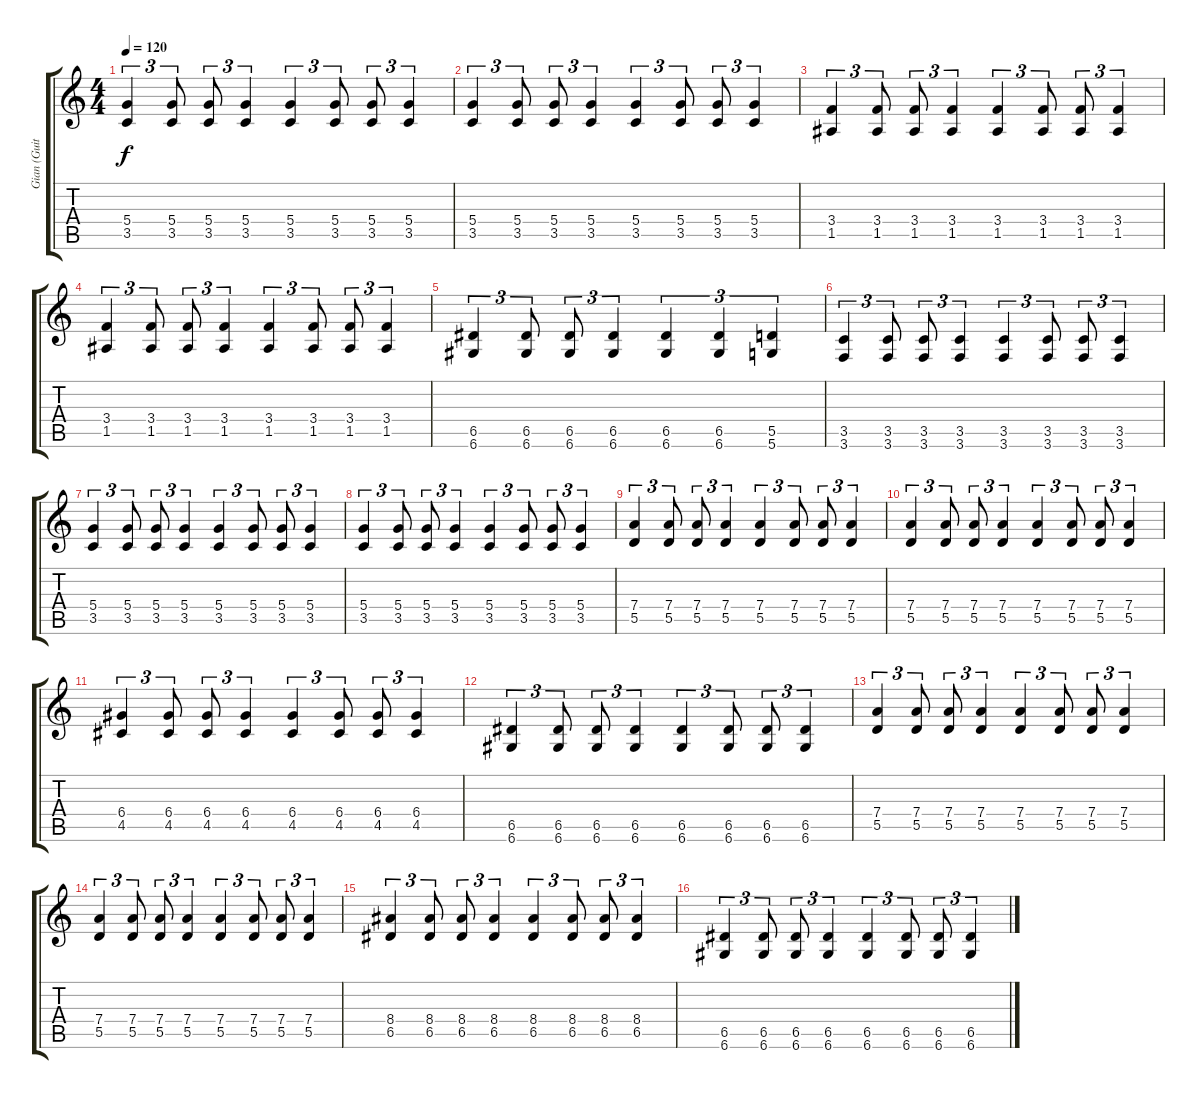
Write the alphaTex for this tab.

\track ("Gian (Guitar)" "Gian (Guit") {instrument distortionguitar}
\staff {score tabs}
\tuning (E4 B3 G3 D3 A2 D2) {hide}
\ts (4 4)
\tempo 120
\clef g2
\ks c
(5.4 3.5).4{tu (3 2) dy f} (5.4 3.5).8{tu (3 2)} (5.4 3.5).8{tu (3 2)} (5.4 3.5).4{tu (3 2)} (5.4 3.5).4{tu (3 2)} (5.4 3.5).8{tu (3 2)} (5.4 3.5).8{tu (3 2)} (5.4 3.5).4{tu (3 2)} |
(5.4 3.5).4{tu (3 2)} (5.4 3.5).8{tu (3 2)} (5.4 3.5).8{tu (3 2)} (5.4 3.5).4{tu (3 2)} (5.4 3.5).4{tu (3 2)} (5.4 3.5).8{tu (3 2)} (5.4 3.5).8{tu (3 2)} (5.4 3.5).4{tu (3 2)} |
(3.4 1.5).4{tu (3 2)} (3.4 1.5).8{tu (3 2)} (3.4 1.5).8{tu (3 2)} (3.4 1.5).4{tu (3 2)} (3.4 1.5).4{tu (3 2)} (3.4 1.5).8{tu (3 2)} (3.4 1.5).8{tu (3 2)} (3.4 1.5).4{tu (3 2)} |
(3.4 1.5).4{tu (3 2)} (3.4 1.5).8{tu (3 2)} (3.4 1.5).8{tu (3 2)} (3.4 1.5).4{tu (3 2)} (3.4 1.5).4{tu (3 2)} (3.4 1.5).8{tu (3 2)} (3.4 1.5).8{tu (3 2)} (3.4 1.5).4{tu (3 2)} |
(6.5 6.6).4{tu (3 2)} (6.5 6.6).8{tu (3 2)} (6.5 6.6).8{tu (3 2)} (6.5 6.6).4{tu (3 2)} (6.5 6.6).4{tu (3 2)} (6.5 6.6).4{tu (3 2)} (5.5 5.6).4{tu (3 2)} |
(3.5 3.6).4{tu (3 2)} (3.5 3.6).8{tu (3 2)} (3.5 3.6).8{tu (3 2)} (3.5 3.6).4{tu (3 2)} (3.5 3.6).4{tu (3 2)} (3.5 3.6).8{tu (3 2)} (3.5 3.6).8{tu (3 2)} (3.5 3.6).4{tu (3 2)} |
(5.4 3.5).4{tu (3 2)} (5.4 3.5).8{tu (3 2)} (5.4 3.5).8{tu (3 2)} (5.4 3.5).4{tu (3 2)} (5.4 3.5).4{tu (3 2)} (5.4 3.5).8{tu (3 2)} (5.4 3.5).8{tu (3 2)} (5.4 3.5).4{tu (3 2)} |
(5.4 3.5).4{tu (3 2)} (5.4 3.5).8{tu (3 2)} (5.4 3.5).8{tu (3 2)} (5.4 3.5).4{tu (3 2)} (5.4 3.5).4{tu (3 2)} (5.4 3.5).8{tu (3 2)} (5.4 3.5).8{tu (3 2)} (5.4 3.5).4{tu (3 2)} |
(7.4 5.5).4{tu (3 2)} (7.4 5.5).8{tu (3 2)} (7.4 5.5).8{tu (3 2)} (7.4 5.5).4{tu (3 2)} (7.4 5.5).4{tu (3 2)} (7.4 5.5).8{tu (3 2)} (7.4 5.5).8{tu (3 2)} (7.4 5.5).4{tu (3 2)} |
(7.4 5.5).4{tu (3 2)} (7.4 5.5).8{tu (3 2)} (7.4 5.5).8{tu (3 2)} (7.4 5.5).4{tu (3 2)} (7.4 5.5).4{tu (3 2)} (7.4 5.5).8{tu (3 2)} (7.4 5.5).8{tu (3 2)} (7.4 5.5).4{tu (3 2)} |
(6.4 4.5).4{tu (3 2)} (6.4 4.5).8{tu (3 2)} (6.4 4.5).8{tu (3 2)} (6.4 4.5).4{tu (3 2)} (6.4 4.5).4{tu (3 2)} (6.4 4.5).8{tu (3 2)} (6.4 4.5).8{tu (3 2)} (6.4 4.5).4{tu (3 2)} |
(6.5 6.6).4{tu (3 2)} (6.5 6.6).8{tu (3 2)} (6.5 6.6).8{tu (3 2)} (6.5 6.6).4{tu (3 2)} (6.5 6.6).4{tu (3 2)} (6.5 6.6).8{tu (3 2)} (6.5 6.6).8{tu (3 2)} (6.5 6.6).4{tu (3 2)} |
(7.4 5.5).4{tu (3 2)} (7.4 5.5).8{tu (3 2)} (7.4 5.5).8{tu (3 2)} (7.4 5.5).4{tu (3 2)} (7.4 5.5).4{tu (3 2)} (7.4 5.5).8{tu (3 2)} (7.4 5.5).8{tu (3 2)} (7.4 5.5).4{tu (3 2)} |
(7.4 5.5).4{tu (3 2)} (7.4 5.5).8{tu (3 2)} (7.4 5.5).8{tu (3 2)} (7.4 5.5).4{tu (3 2)} (7.4 5.5).4{tu (3 2)} (7.4 5.5).8{tu (3 2)} (7.4 5.5).8{tu (3 2)} (7.4 5.5).4{tu (3 2)} |
(8.4 6.5).4{tu (3 2)} (8.4 6.5).8{tu (3 2)} (8.4 6.5).8{tu (3 2)} (8.4 6.5).4{tu (3 2)} (8.4 6.5).4{tu (3 2)} (8.4 6.5).8{tu (3 2)} (8.4 6.5).8{tu (3 2)} (8.4 6.5).4{tu (3 2)} |
(6.5 6.6).4{tu (3 2)} (6.5 6.6).8{tu (3 2)} (6.5 6.6).8{tu (3 2)} (6.5 6.6).4{tu (3 2)} (6.5 6.6).4{tu (3 2)} (6.5 6.6).8{tu (3 2)} (6.5 6.6).8{tu (3 2)} (6.5 6.6).4{tu (3 2)}
